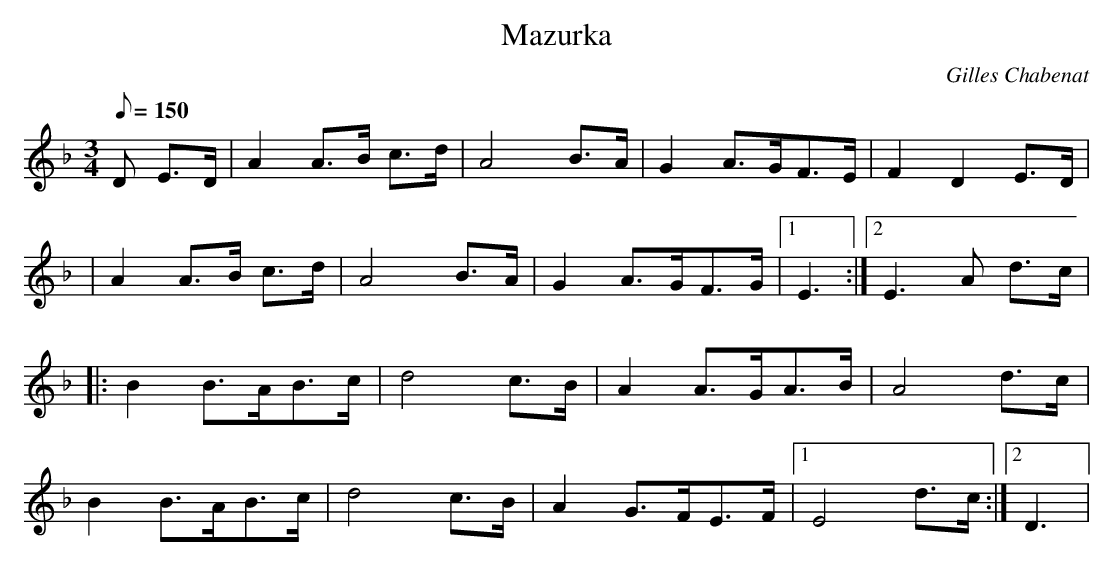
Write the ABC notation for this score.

X:1
T:Mazurka
M:3/4
L:1/8
Q:150
C:Gilles Chabenat
K:Dm
D E>D|A2 A>B c>d|A4 B>A|G2 A>GF>E|F2 D2 E>D|!
|A2 A>B c>d|A4 B>A|G2 A>GF>G|[1E3:|[2 E3 A d>c|!
|:B2 B>AB>c|d4 c>B|A2 A>GA>B|A4 d>c|!
B2 B>AB>c|d4 c>B|A2 G>FE>F|[1E4 d>c:|[2D3|!
